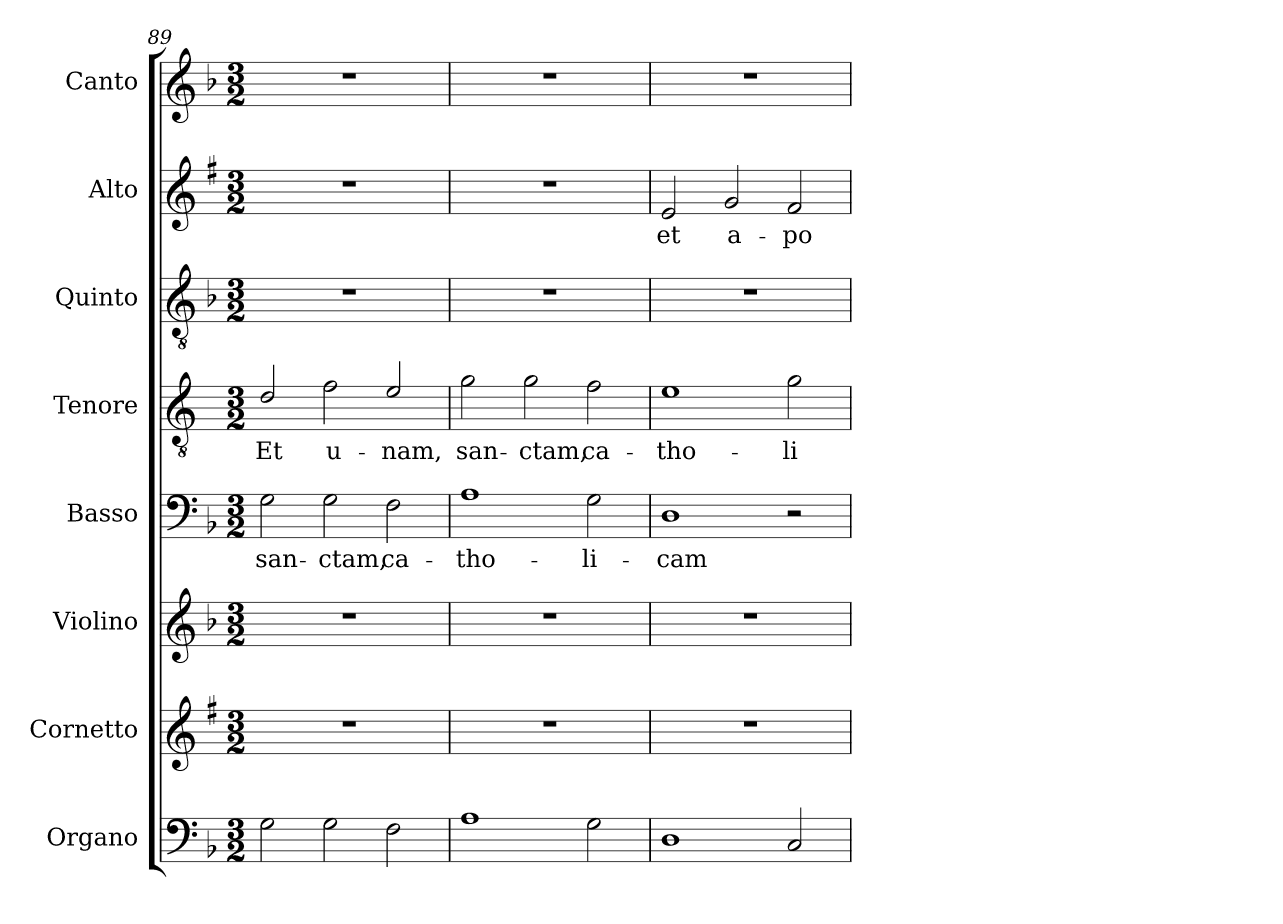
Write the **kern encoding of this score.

**kern	**kern	**kern	**kern	**text	**kern	**text	**kern	**kern	**text	**kern
*part8	*part7	*part6	*part5	*part5	*part4	*part4	*part3	*part2	*part2	*part1
*staff8	*staff7	*staff6	*staff5	*staff5	*staff4	*staff4	*staff3	*staff2	*staff2	*staff1
*I"Organo	*I"Cornetto	*I"Violino	*I"Basso	*	*I"Tenore	*	*I"Quinto	*I"Alto	*	*I"Canto
*I'Or	*I'Cto.	*I'Vln.	*I'B	*	*I'T	*	*	*I'A	*	*I'C
*clefF4	*clefG2	*clefG2	*clefF4	*	*clefGv2	*	*clefGv2	*clefG2	*	*clefG2
*	*ITrd1c2	*	*	*	*ITrd4c7	*	*	*ITrd1c2	*	*
*k[b-]	*k[b-]	*k[b-]	*k[b-]	*	*k[b-]	*	*k[b-]	*k[b-]	*	*k[b-]
*F:	*F:	*F:	*F:	*	*F:	*	*F:	*F:	*	*F:
*M3/2	*M3/2	*M3/2	*M3/2	*	*M3/2	*	*M3/2	*M3/2	*	*M3/2
=89	=89	=89	=89	=89	=89	=89	=89	=89	=89	=89
!	!	!	!	!LO:LY:b	!	!LO:LY:b	!	!	!	!
2G\	1.r	1.r	2G\	san-	2G/	Et	1.r	1.r	.	1.r
!	!	!	!	!LO:LY:b	!	!LO:LY:b	!	!	!	!
2G\	.	.	2G\	-ctam,	2B-\	u-	.	.	.	.
!	!	!	!	!LO:LY:b	!	!LO:LY:b	!	!	!	!
2F\	.	.	2F\	ca-	2A/	-nam,	.	.	.	.
=90	=90	=90	=90	=90	=90	=90	=90	=90	=90	=90
!	!	!	!	!LO:LY:b	!	!LO:LY:b	!	!	!	!
1A	1.r	1.r	1A	-tho-	2c\	san-	1.r	1.r	.	1.r
!	!	!	!	!	!	!LO:LY:b	!	!	!	!
.	.	.	.	.	2c\	-ctam,	.	.	.	.
!	!	!	!	!LO:LY:b	!	!LO:LY:b	!	!	!	!
2G\	.	.	2G\	-li-	2B-\	ca-	.	.	.	.
=91	=91	=91	=91	=91	=91	=91	=91	=91	=91	=91
!	!	!	!	!LO:LY:b	!	!LO:LY:b	!	!	!LO:LY:b	!
1D	1.r	1.r	1D	-cam	1A	-tho-	1.r	2d/	et	1.r
!	!	!	!	!	!	!	!	!	!LO:LY:b	!
.	.	.	.	.	.	.	.	2f/	a-	.
!	!	!	!	!	!	!LO:LY:b	!	!	!LO:LY:b	!
2C/	.	.	2r	.	2c\	-li-	.	2e/	-po-	.
=	=	=	=	=	=	=	=	=	=	=
*-	*-	*-	*-	*-	*-	*-	*-	*-	*-	*-
